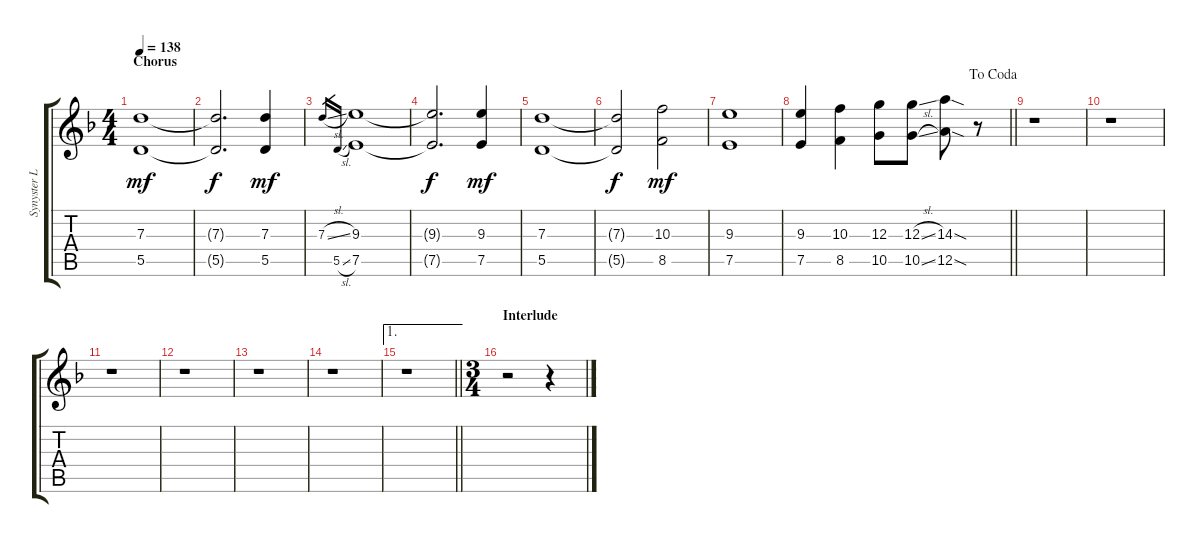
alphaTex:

\track ("Synyster Lead-Rhy" "Synyster L") {instrument distortionguitar}
\staff {score tabs}
\tuning (E4 B3 G3 D3 A2 D2) {hide}
\ts (4 4)
\section ("" "Chorus")
\tempo 138
\clef g2
\ks f
(7.3 5.5).1{dy mf} |
(7.3{t} 5.5{t}).2{d dy f} (7.3 5.5).4{dy mf} |
7.3{sl}.16{gr} 5.5{sl}.16{gr} (9.3 7.5).1 |
(9.3{t} 7.5{t}).2{d dy f} (9.3 7.5).4{dy mf} |
(7.3 5.5).1 |
(7.3{t} 5.5{t}).2{dy f} (10.3 8.5).2{dy mf} |
(9.3 7.5).1 |
\jump dacoda
\barLineRight lightlight
(9.3 7.5).4 (10.3 8.5).4 (12.3 10.5).8 (12.3{sl} 10.5{sl}).8 (14.3{sod} 12.5{sod}).8 r.8 |
r.1 |
r.1 |
r.1 |
r.1 |
r.1 |
r.1 |
\ae 1
\barLineRight lightlight
r.1 |
\ts (3 4)
\section ("" "Interlude")
r.2 r.4
